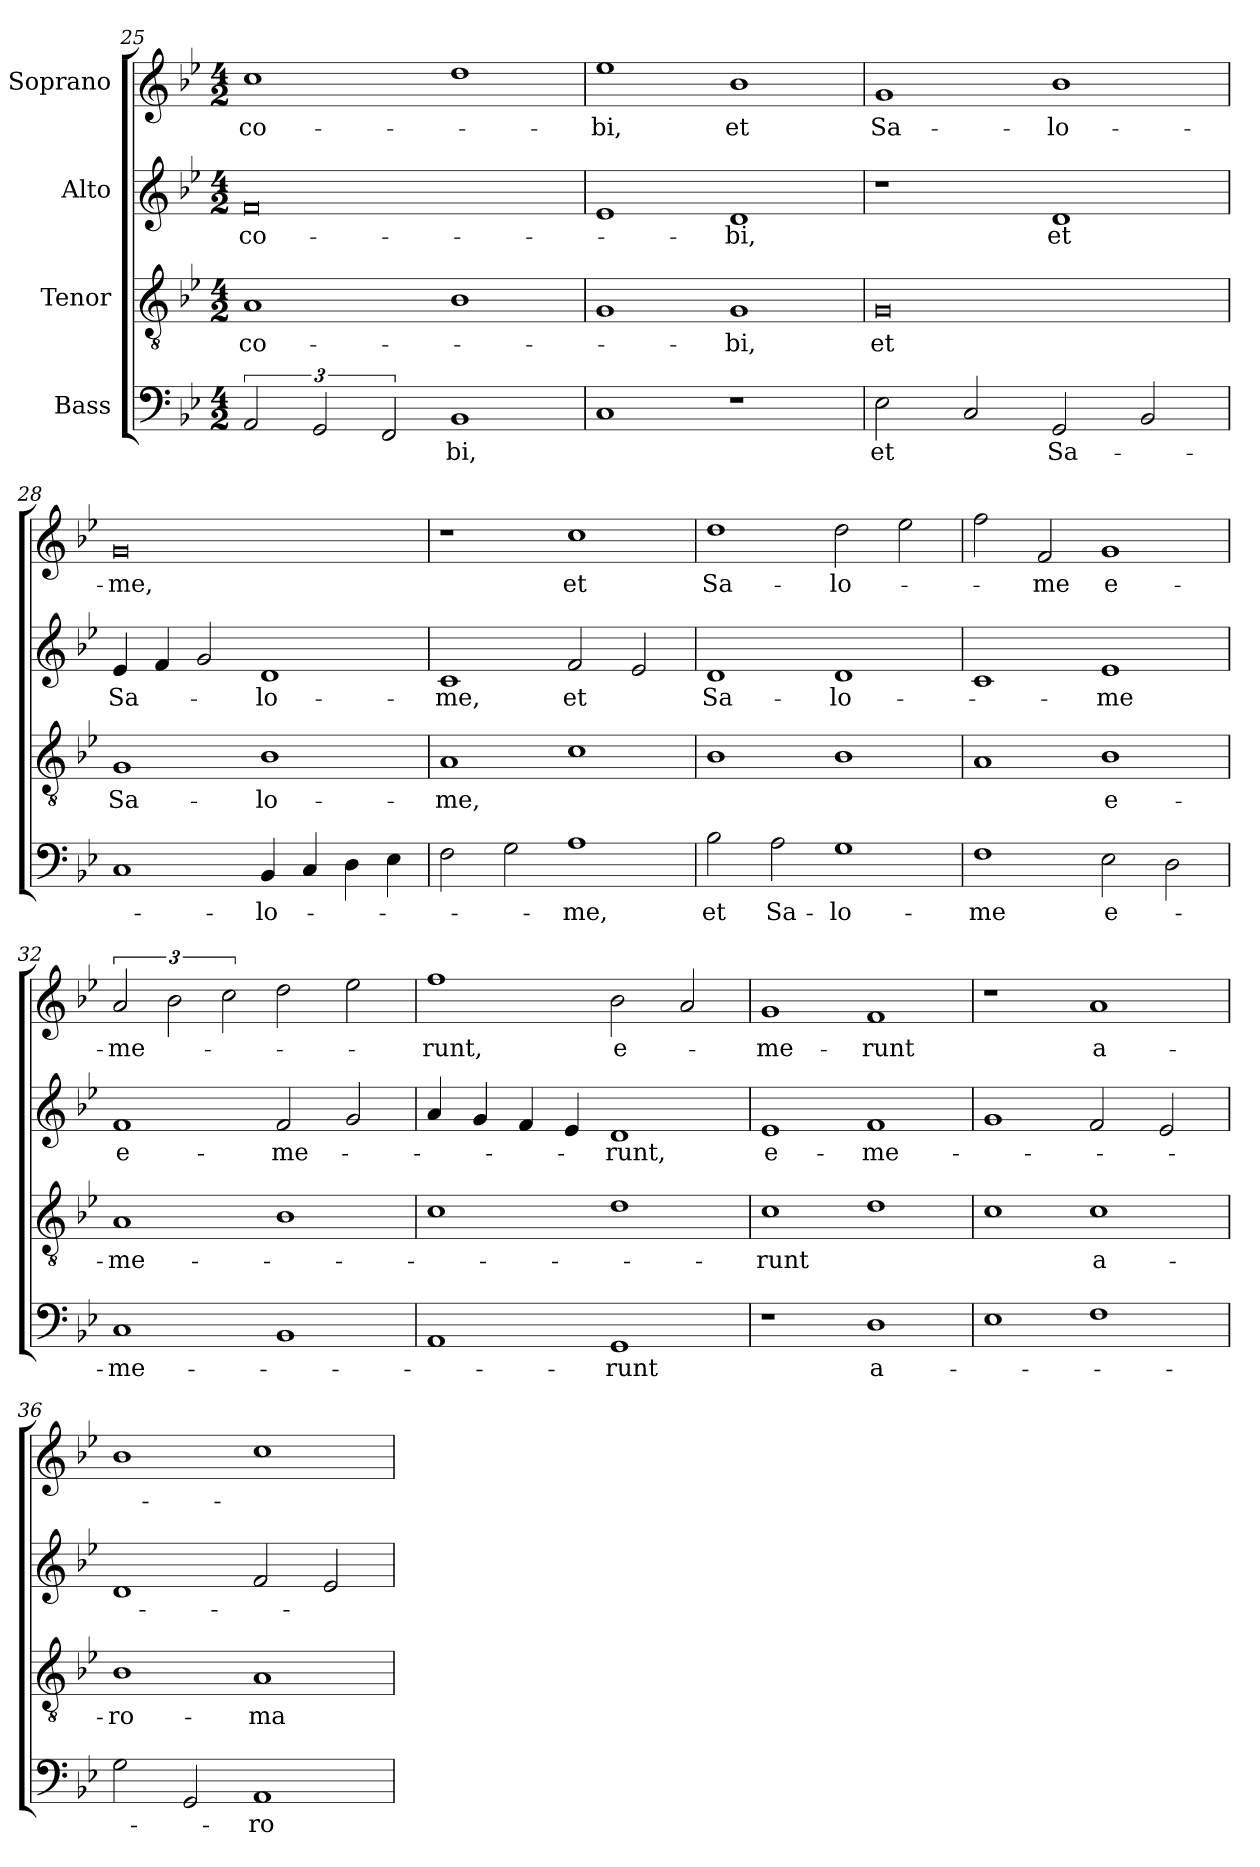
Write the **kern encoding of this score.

**kern	**text	**kern	**text	**kern	**text	**kern	**text
*part4	*part4	*part3	*part3	*part2	*part2	*part1	*part1
*staff4	*staff4	*staff3	*staff3	*staff2	*staff2	*staff1	*staff1
*I"Bass	*	*I"Tenor	*	*I"Alto	*	*I"Soprano	*
*clefF4	*	*clefGv2	*	*clefG2	*	*clefG2	*
*k[b-e-]	*	*k[b-e-]	*	*k[b-e-]	*	*k[b-e-]	*
*B-:	*	*B-:	*	*B-:	*	*B-:	*
*M4/2	*	*M4/2	*	*M4/2	*	*M4/2	*
=25	=25	=25	=25	=25	=25	=25	=25
!	!	!	!LO:LY:b	!	!LO:LY:b	!	!LO:LY:b
3AA/	.	1A	-co-	0f	-co-	1cc	-co-
3GG/	.	.	.	.	.	.	.
3FF/	.	.	.	.	.	.	.
!	!LO:LY:b	!	!	!	!	!	!
1BB-	-bi,	1B-	.	.	.	1dd	.
=26	=26	=26	=26	=26	=26	=26	=26
!	!	!	!	!	!	!	!LO:LY:b
1C	.	1G	.	1e-	.	1ee-	-bi,
!	!	!	!LO:LY:b	!	!LO:LY:b	!	!LO:LY:b
1r	.	1G	-bi,	1d	-bi,	1b-	et
=27	=27	=27	=27	=27	=27	=27	=27
!	!LO:LY:b	!	!LO:LY:b	!	!	!	!LO:LY:b
2E-\	et	0G	et	1r	.	1g	Sa-
2C/	.	.	.	.	.	.	.
!	!LO:LY:b	!	!	!	!LO:LY:b	!	!LO:LY:b
2GG/	Sa-	.	.	1d	et	1b-	-lo-
2BB-/	.	.	.	.	.	.	.
=28	=28	=28	=28	=28	=28	=28	=28
!	!	!	!LO:LY:b	!	!LO:LY:b	!	!LO:LY:b
1C	.	1G	Sa-	4e-/	Sa-	0g	-me,
.	.	.	.	4f/	.	.	.
.	.	.	.	2g/	.	.	.
!	!LO:LY:b	!	!LO:LY:b	!	!LO:LY:b	!	!
4BB-/	-lo-	1B-	-lo-	1d	-lo-	.	.
4C/	.	.	.	.	.	.	.
4D\	.	.	.	.	.	.	.
4E-\	.	.	.	.	.	.	.
!!LO:LB:g=z
=29	=29	=29	=29	=29	=29	=29	=29
!	!	!	!LO:LY:b	!	!LO:LY:b	!	!
2F\	.	1A	-me,	1c	-me,	1r	.
2G\	.	.	.	.	.	.	.
!	!LO:LY:b	!	!	!	!LO:LY:b	!	!LO:LY:b
1A	-me,	1c	.	2f/	et	1cc	et
.	.	.	.	2e-/	.	.	.
=30	=30	=30	=30	=30	=30	=30	=30
!	!LO:LY:b	!	!	!	!LO:LY:b	!	!LO:LY:b
2B-\	et	1B-	.	1d	Sa-	1dd	Sa-
!	!LO:LY:b	!	!	!	!	!	!
2A\	Sa-	.	.	.	.	.	.
!	!LO:LY:b	!	!	!	!LO:LY:b	!	!LO:LY:b
1G	-lo-	1B-	.	1d	-lo-	2dd\	-lo-
.	.	.	.	.	.	2ee-\	.
=31	=31	=31	=31	=31	=31	=31	=31
!	!LO:LY:b	!	!	!	!	!	!
1F	-me	1A	.	1c	.	2ff\	.
!	!	!	!	!	!	!	!LO:LY:b
.	.	.	.	.	.	2f/	-me
!	!LO:LY:b	!	!LO:LY:b	!	!LO:LY:b	!	!LO:LY:b
2E-\	e-	1B-	e-	1e-	-me	1g	e-
2D\	.	.	.	.	.	.	.
=32	=32	=32	=32	=32	=32	=32	=32
!	!LO:LY:b	!	!LO:LY:b	!	!LO:LY:b	!	!LO:LY:b
1C	-me-	1A	-me-	1f	e-	3a/	-me-
.	.	.	.	.	.	3b-\	.
.	.	.	.	.	.	3cc\	.
!	!	!	!	!	!LO:LY:b	!	!
1BB-	.	1B-	.	2f/	-me-	2dd\	.
.	.	.	.	2g/	.	2ee-\	.
=33	=33	=33	=33	=33	=33	=33	=33
!	!	!	!	!	!	!	!LO:LY:b
1AA	.	1c	.	4a/	.	1ff	-runt,
.	.	.	.	4g/	.	.	.
.	.	.	.	4f/	.	.	.
.	.	.	.	4e-/	.	.	.
!	!LO:LY:b	!	!	!	!LO:LY:b	!	!LO:LY:b
1GG	-runt	1d	.	1d	-runt,	2b-\	e-
.	.	.	.	.	.	2a/	.
=34	=34	=34	=34	=34	=34	=34	=34
!	!	!	!LO:LY:b	!	!LO:LY:b	!	!LO:LY:b
1r	.	1c	-runt	1e-	e-	1g	-me-
!	!LO:LY:b	!	!	!	!LO:LY:b	!	!LO:LY:b
1D	a-	1d	.	1f	-me-	1f	-runt
!!LO:PB:g=z
=35	=35	=35	=35	=35	=35	=35	=35
1E-	.	1c	.	1g	.	1r	.
!	!	!	!LO:LY:b	!	!	!	!LO:LY:b
1F	.	1c	a-	2f/	.	1a	a-
.	.	.	.	2e-/	.	.	.
=36	=36	=36	=36	=36	=36	=36	=36
!	!	!	!LO:LY:b	!	!	!	!
2G\	.	1B-	-ro-	1d	.	1b-	.
2GG/	.	.	.	.	.	.	.
!	!LO:LY:b	!	!LO:LY:b	!	!	!	!
1AA	-ro-	1A	-ma-	2f/	.	1cc	.
.	.	.	.	2e-/	.	.	.
=	=	=	=	=	=	=	=
*-	*-	*-	*-	*-	*-	*-	*-
